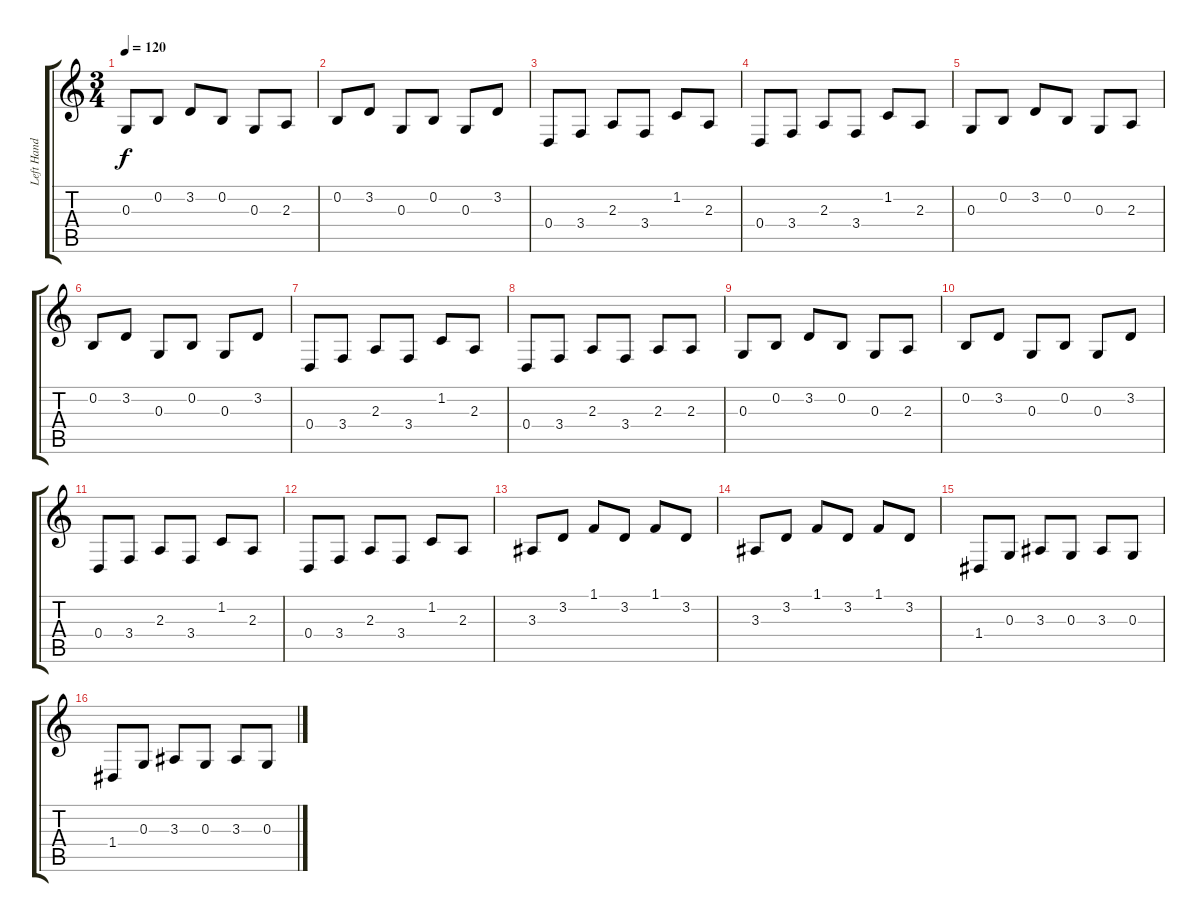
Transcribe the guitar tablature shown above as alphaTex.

\track ("Left Hand" "Left Hand") {instrument acousticgrandpiano}
\staff {score tabs}
\tuning (E4 B3 G3 D3 A2 E2) {hide}
\ts (3 4)
\tempo 120
\clef g2
\ks c
0.3.8{dy f} 0.2.8 3.2.8 0.2.8 0.3.8 2.3.8 |
0.2.8 3.2.8 0.3.8 0.2.8 0.3.8 3.2.8 |
0.4.8 3.4.8 2.3.8 3.4.8 1.2.8 2.3.8 |
0.4.8 3.4.8 2.3.8 3.4.8 1.2.8 2.3.8 |
0.3.8 0.2.8 3.2.8 0.2.8 0.3.8 2.3.8 |
0.2.8 3.2.8 0.3.8 0.2.8 0.3.8 3.2.8 |
0.4.8 3.4.8 2.3.8 3.4.8 1.2.8 2.3.8 |
0.4.8 3.4.8 2.3.8 3.4.8 2.3.8 2.3.8 |
0.3.8 0.2.8 3.2.8 0.2.8 0.3.8 2.3.8 |
0.2.8 3.2.8 0.3.8 0.2.8 0.3.8 3.2.8 |
0.4.8 3.4.8 2.3.8 3.4.8 1.2.8 2.3.8 |
0.4.8 3.4.8 2.3.8 3.4.8 1.2.8 2.3.8 |
3.3.8 3.2.8 1.1.8 3.2.8 1.1.8 3.2.8 |
3.3.8 3.2.8 1.1.8 3.2.8 1.1.8 3.2.8 |
1.4.8 0.3.8 3.3.8 0.3.8 3.3.8 0.3.8 |
1.4.8 0.3.8 3.3.8 0.3.8 3.3.8 0.3.8
